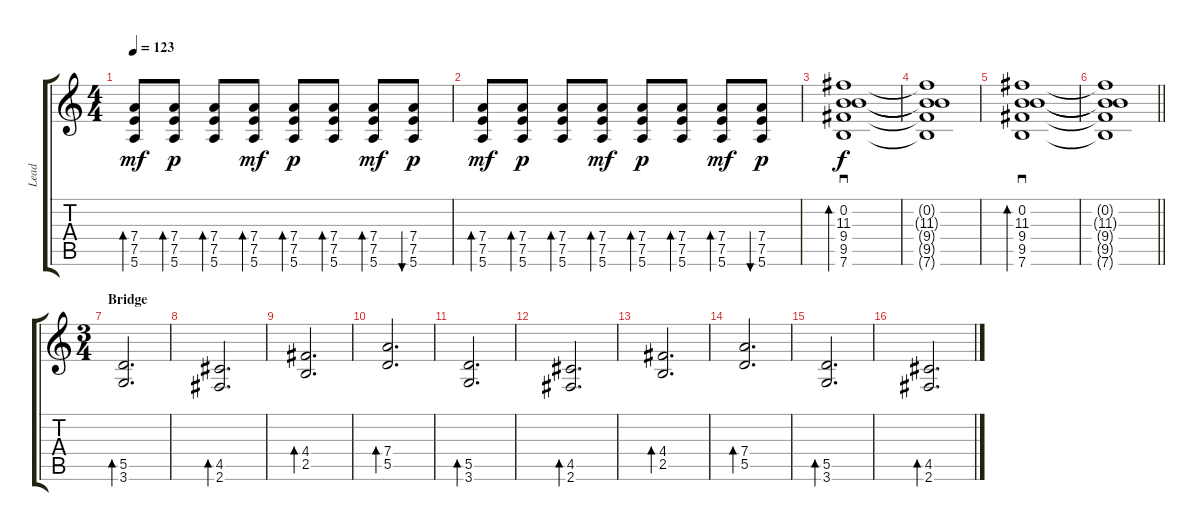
\track ("Lead" "Lead") {instrument acousticguitarsteel}
\staff {score tabs}
\tuning (E4 B3 G3 D3 A2 E2) {hide}
\ts (4 4)
\tempo 123
\clef g2
\ks c
(7.4 7.5 5.6).8{bd 60 dy mf} (7.4 7.5 5.6).8{bd 60 dy p} (7.4 7.5 5.6).8{bd 60} (7.4 7.5 5.6).8{bd 60 dy mf} (7.4 7.5 5.6).8{bd 60 dy p} (7.4 7.5 5.6).8{bd 60} (7.4 7.5 5.6).8{bd 60 dy mf} (7.4 7.5 5.6).8{bu 60 dy p} |
(7.4 7.5 5.6).8{bd 60 dy mf} (7.4 7.5 5.6).8{bd 60 dy p} (7.4 7.5 5.6).8{bd 60} (7.4 7.5 5.6).8{bd 60 dy mf} (7.4 7.5 5.6).8{bd 60 dy p} (7.4 7.5 5.6).8{bd 60} (7.4 7.5 5.6).8{bd 60 dy mf} (7.4 7.5 5.6).8{bu 60 dy p} |
(0.2 11.3 9.4 9.5 7.6).1{sd bd 60 dy f} |
(0.2{t} 11.3{t} 9.4{t} 9.5{t} 7.6{t}).1 |
(0.2 11.3 9.4 9.5 7.6).1{sd bd 60} |
\barLineRight lightlight
(0.2{t} 11.3{t} 9.4{t} 9.5{t} 7.6{t}).1 |
\ts (3 4)
\section ("" "Bridge")
(5.5 3.6).2{d bd 120} |
(4.5 2.6).2{d bd 120} |
(4.4 2.5).2{d bd 120} |
(7.4 5.5).2{d bd 120} |
(5.5 3.6).2{d bd 120} |
(4.5 2.6).2{d bd 120} |
(4.4 2.5).2{d bd 120} |
(7.4 5.5).2{d bd 120} |
(5.5 3.6).2{d bd 120} |
(4.5 2.6).2{d bd 120}
